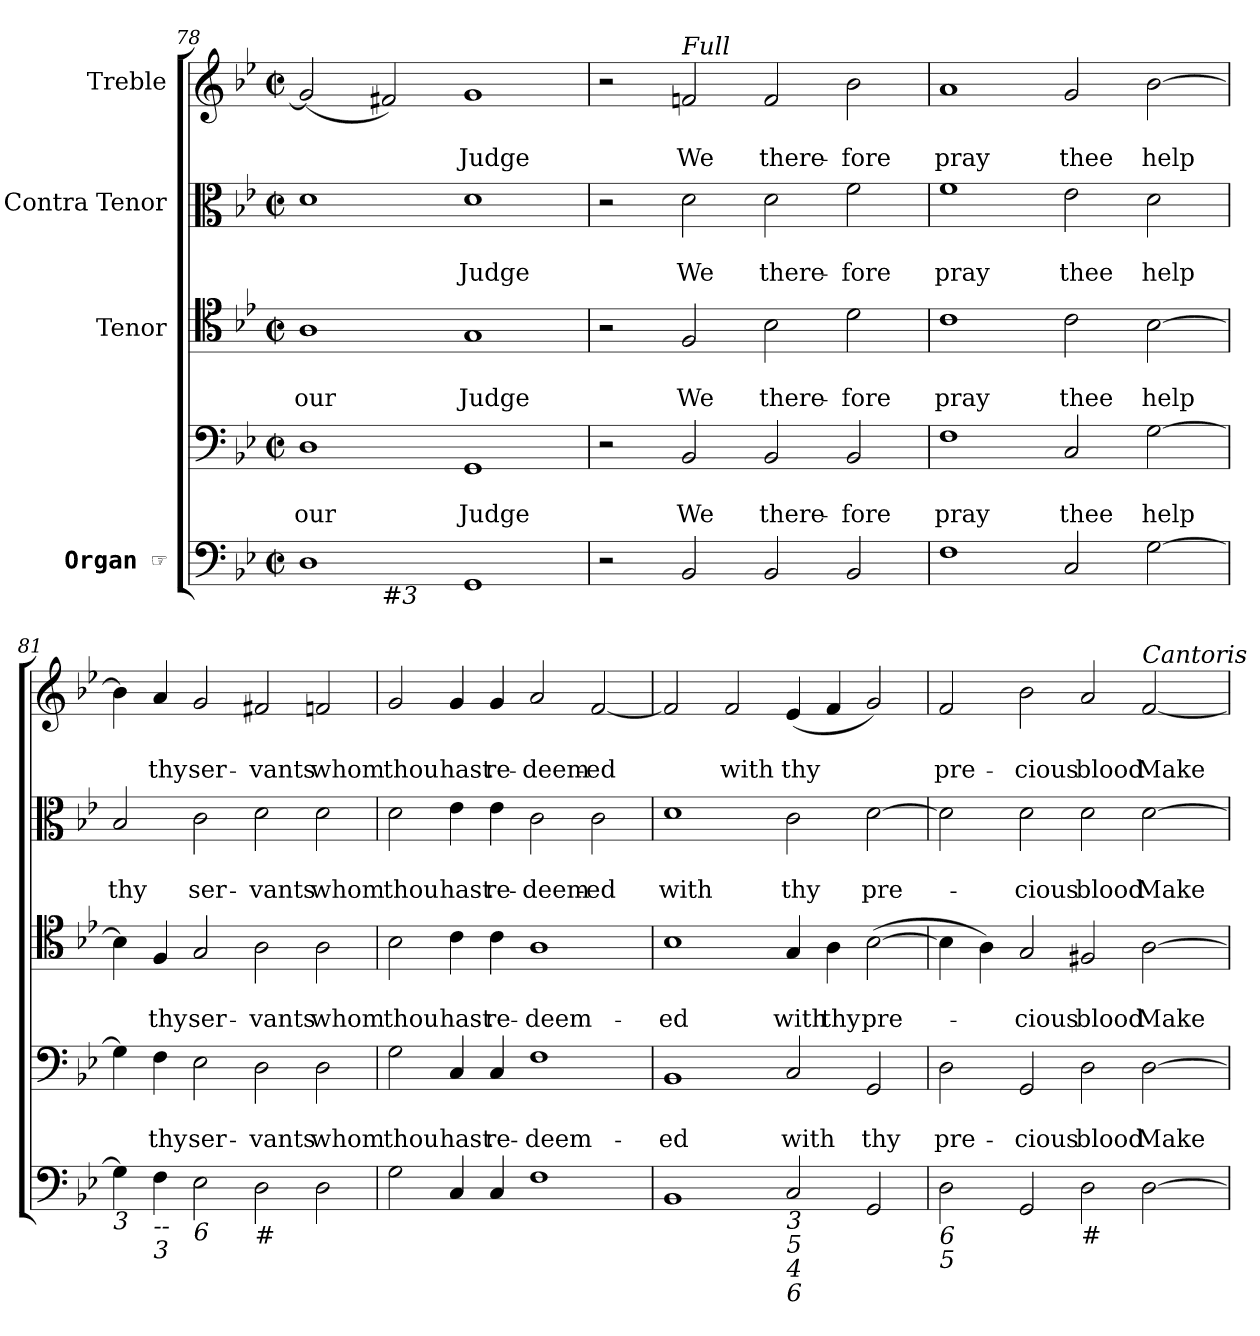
**kern	**kern	**text	**text	**kern	**text	**text	**kern	**text	**text	**kern	**text	**text
*part5	*part4	*part4	*part4	*part3	*part3	*part3	*part2	*part2	*part2	*part1	*part1	*part1
*staff5	*staff4	*staff4	*staff4	*staff3	*staff3	*staff3	*staff2	*staff2	*staff2	*staff1	*staff1	*staff1
*I"Organ     ☞	*	*	*	*I"Tenor	*	*	*I"Contra  Tenor	*	*	*I"Treble	*	*
*clefF4	*clefF4	*	*	*clefC4	*	*	*clefC3	*	*	*clefG2	*	*
*k[b-e-]	*k[b-e-]	*	*	*k[b-e-]	*	*	*k[b-e-]	*	*	*k[b-e-]	*	*
*g:	*g:	*	*	*g:	*	*	*g:	*	*	*g:	*	*
*M2/2	*M2/2	*	*	*M2/2	*	*	*M2/2	*	*	*M2/2	*	*
*met(c|)	*met(c|)	*	*	*met(c|)	*	*	*met(c|)	*	*	*met(c|)	*	*
=78	=78	=78	=78	=78	=78	=78	=78	=78	=78	=78	=78	=78
!LO:TX:b:i:t=4	!	!	!	!	!	!	!	!	!	!	!	!
!	!	!	!LO:LY:b	!	!	!LO:LY:b	!	!	!	!	!	!
*^	*	*	*	*	*	*	*	*	*	*	*	*
1D	2ryy	1D	.	our	1A	.	our	1d	.	.	(<2g/]	.	.
!	!LO:TX:b:i:t=#3	!	!	!	!	!	!	!	!	!	!	!	!
.	1.ryy	.	.	.	.	.	.	.	.	.	2f#X/)	.	.
!	!	!	!	!LO:LY:b	!	!	!LO:LY:b	!	!	!LO:LY:b	!	!	!LO:LY:b
1GG	.	1GG	.	Judge	1G	.	Judge	1d	.	Judge	1g	.	Judge
*v	*v	*	*	*	*	*	*	*	*	*	*	*	*
=79	=79	=79	=79	=79	=79	=79	=79	=79	=79	=79	=79	=79
2r	2r	.	.	2r	.	.	2r	.	.	2r	.	.
!	!	!	!	!	!	!	!	!	!	!LO:TX:a:i:t=Full	!	!
!	!	!	!LO:LY:b	!	!	!LO:LY:b	!	!	!LO:LY:b	!	!	!LO:LY:b
2BB-/	2BB-/	.	We	2F/	.	We	2d\	.	We	2fn/	.	We
!	!	!	!LO:LY:b	!	!	!LO:LY:b	!	!	!LO:LY:b	!	!	!LO:LY:b
2BB-/	2BB-/	.	there-	2B-\	.	there-	2d\	.	there-	2f/	.	there-
!	!	!	!LO:LY:b	!	!	!LO:LY:b	!	!	!LO:LY:b	!	!	!LO:LY:b
2BB-/	2BB-/	.	-fore	2d\	.	-fore	2f\	.	-fore	2b-\	.	-fore
=80	=80	=80	=80	=80	=80	=80	=80	=80	=80	=80	=80	=80
!	!	!	!LO:LY:b	!	!	!LO:LY:b	!	!	!LO:LY:b	!	!	!LO:LY:b
1F	1F	.	pray	1c	.	pray	1f	.	pray	1a	.	pray
!	!	!	!LO:LY:b	!	!	!LO:LY:b	!	!	!LO:LY:b	!	!	!LO:LY:b
2C/	2C/	.	thee	2c\	.	thee	2e-\	.	thee	2g/	.	thee
!	!	!	!LO:LY:b	!	!	!LO:LY:b	!	!	!LO:LY:b	!	!	!LO:LY:b
[2G\	[2G\	.	help	[2B-\	.	help	2d\	.	help	[2b-\	.	help
!!LO:LB:g=z
=81	=81	=81	=81	=81	=81	=81	=81	=81	=81	=81	=81	=81
!LO:TX:b:i:t=3	!	!	!	!	!	!	!	!	!	!	!	!
!	!	!	!	!	!	!	!	!	!LO:LY:b	!	!	!
4G\]	4G\]	.	.	4B-\]	.	.	2B-/	.	thy	4b-\]	.	.
!LO:TX:b:i:t=--	!	!	!	!	!	!	!	!	!	!	!	!
!LO:TX:b:i:t=3	!	!	!	!	!	!	!	!	!	!	!	!
!	!	!	!LO:LY:b	!	!	!LO:LY:b	!	!	!	!	!	!LO:LY:b
4F\	4F\	.	thy	4F/	.	thy	.	.	.	4a/	.	thy
!LO:TX:b:i:t=6	!	!	!	!	!	!	!	!	!	!	!	!
!	!	!	!LO:LY:b	!	!	!LO:LY:b	!	!	!LO:LY:b	!	!	!LO:LY:b
2E-\	2E-\	.	ser-	2G/	.	ser-	2c\	.	ser-	2g/	.	ser-
!LO:TX:b:i:t=#	!	!	!	!	!	!	!	!	!	!	!	!
!	!	!	!LO:LY:b	!	!	!LO:LY:b	!	!	!LO:LY:b	!	!	!LO:LY:b
2D\	2D\	.	-vants	2A\	.	-vants	2d\	.	-vants	2f#X/	.	-vants
!	!	!	!LO:LY:b	!	!	!LO:LY:b	!	!	!LO:LY:b	!	!	!LO:LY:b
2D\	2D\	.	whom	2A\	.	whom	2d\	.	whom	2fn/	.	whom
=82	=82	=82	=82	=82	=82	=82	=82	=82	=82	=82	=82	=82
!	!	!	!LO:LY:b	!	!	!LO:LY:b	!	!	!LO:LY:b	!	!	!LO:LY:b
2G\	2G\	.	thou	2B-\	.	thou	2d\	.	thou	2g/	.	thou
!	!	!	!LO:LY:b	!	!	!LO:LY:b	!	!	!LO:LY:b	!	!	!LO:LY:b
4C/	4C/	.	hast	4c\	.	hast	4e-\	.	hast	4g/	.	hast
!	!	!	!LO:LY:b	!	!	!LO:LY:b	!	!	!LO:LY:b	!	!	!LO:LY:b
4C/	4C/	.	re-	4c\	.	re-	4e-\	.	re-	4g/	.	re-
!	!	!	!LO:LY:b	!	!	!LO:LY:b	!	!	!LO:LY:b	!	!	!LO:LY:b
1F	1F	.	-deem-	1A	.	-deem-	2c\	.	-deem-	2a/	.	-deem-
!	!	!	!	!	!	!	!	!	!LO:LY:b	!	!	!LO:LY:b
.	.	.	.	.	.	.	2c\	.	-ed	[2f/	.	-ed
=83	=83	=83	=83	=83	=83	=83	=83	=83	=83	=83	=83	=83
!	!	!	!LO:LY:b	!	!	!LO:LY:b	!	!	!LO:LY:b	!	!	!
1BB-	1BB-	.	-ed	1B-	.	-ed	1d	.	with	2f/]	.	.
!	!	!	!	!	!	!	!	!	!	!	!	!LO:LY:b
.	.	.	.	.	.	.	.	.	.	2f/	.	with
!LO:TX:b:i:t=3	!	!	!	!	!	!	!	!	!	!	!	!
!LO:TX:b:i:t=5	!	!	!	!	!	!	!	!	!	!	!	!
!LO:TX:b:i:t=4	!	!	!	!	!	!	!	!	!	!	!	!
!LO:TX:b:i:t=6	!	!	!	!	!	!	!	!	!	!	!	!
!	!	!	!LO:LY:b	!	!	!LO:LY:b	!	!	!LO:LY:b	!	!	!LO:LY:b
2C/	2C/	.	with	4G/	.	with	2c\	.	thy	(<4e-/	.	thy
!	!	!	!	!	!	!LO:LY:b	!	!	!	!	!	!
.	.	.	.	4A\	.	thy	.	.	.	4f/	.	.
!	!	!	!LO:LY:b	!	!	!LO:LY:b	!	!	!LO:LY:b	!	!	!
2GG/	2GG/	.	thy	(>[2B-\	.	pre-	[2d\	.	pre-	2g/)	.	.
!!LO:PB:g=z
=84	=84	=84	=84	=84	=84	=84	=84	=84	=84	=84	=84	=84
!LO:TX:b:i:t=6	!	!	!	!	!	!	!	!	!	!	!	!
!LO:TX:b:i:t=5	!	!	!	!	!	!	!	!	!	!	!	!
!	!	!	!LO:LY:b	!	!	!	!	!	!	!	!	!LO:LY:b
2D\	2D\	.	pre-	4B-\]	.	.	2d\]	.	.	2f/	.	pre-
.	.	.	.	4A\)	.	.	.	.	.	.	.	.
!	!	!	!LO:LY:b	!	!	!LO:LY:b	!	!	!LO:LY:b	!	!	!LO:LY:b
2GG/	2GG/	.	-cious	2G/	.	-cious	2d\	.	-cious	2b-\	.	-cious
!LO:TX:b:i:t=#	!	!	!	!	!	!	!	!	!	!	!	!
!	!	!	!LO:LY:b	!	!	!LO:LY:b	!	!	!LO:LY:b	!	!	!LO:LY:b
2D\	2D\	.	blood	2F#X/	.	blood	2d\	.	blood	2a/	.	blood
!	!	!	!	!	!	!	!	!	!	!LO:TX:a:i:t=Cantoris	!	!
!	!	!	!LO:LY:b	!	!	!LO:LY:b	!	!	!LO:LY:b	!	!	!LO:LY:b
[2D\	[2D\	.	Make	[2A\	.	Make	[2d\	.	Make	[2f/	.	Make
=	=	=	=	=	=	=	=	=	=	=	=	=
*-	*-	*-	*-	*-	*-	*-	*-	*-	*-	*-	*-	*-
